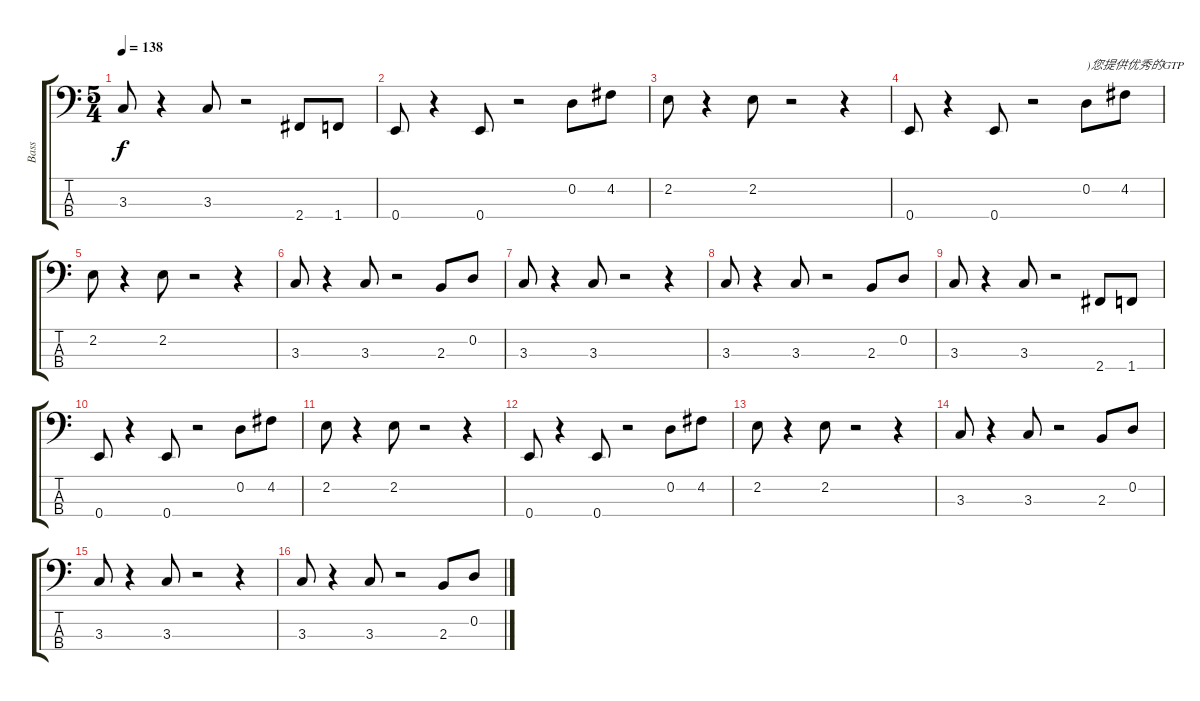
\track ("Bass" "Bass") {instrument slapbass2}
\staff {score tabs}
\tuning (G2 D2 A1 E1) {hide}
\ts (5 4)
\tempo 138
\clef f4
\ks c
3.3.8{dy f} r.4 3.3.8 r.2 2.4.8 1.4.8 |
0.4.8 r.4 0.4.8 r.2 0.2.8 4.2.8 |
2.2.8 r.4 2.2.8 r.2 r.4 |
0.4.8 r.4 0.4.8 r.2 0.2.8{txt ")您提供优秀的GTP"} 4.2.8 |
2.2.8 r.4 2.2.8 r.2 r.4 |
3.3.8 r.4 3.3.8 r.2 2.3.8 0.2.8 |
3.3.8 r.4 3.3.8 r.2 r.4 |
3.3.8 r.4 3.3.8 r.2 2.3.8 0.2.8 |
3.3.8 r.4 3.3.8 r.2 2.4.8 1.4.8 |
0.4.8 r.4 0.4.8 r.2 0.2.8 4.2.8 |
2.2.8 r.4 2.2.8 r.2 r.4 |
0.4.8 r.4 0.4.8 r.2 0.2.8 4.2.8 |
2.2.8 r.4 2.2.8 r.2 r.4 |
3.3.8 r.4 3.3.8 r.2 2.3.8 0.2.8 |
3.3.8 r.4 3.3.8 r.2 r.4 |
3.3.8 r.4 3.3.8 r.2 2.3.8 0.2.8
